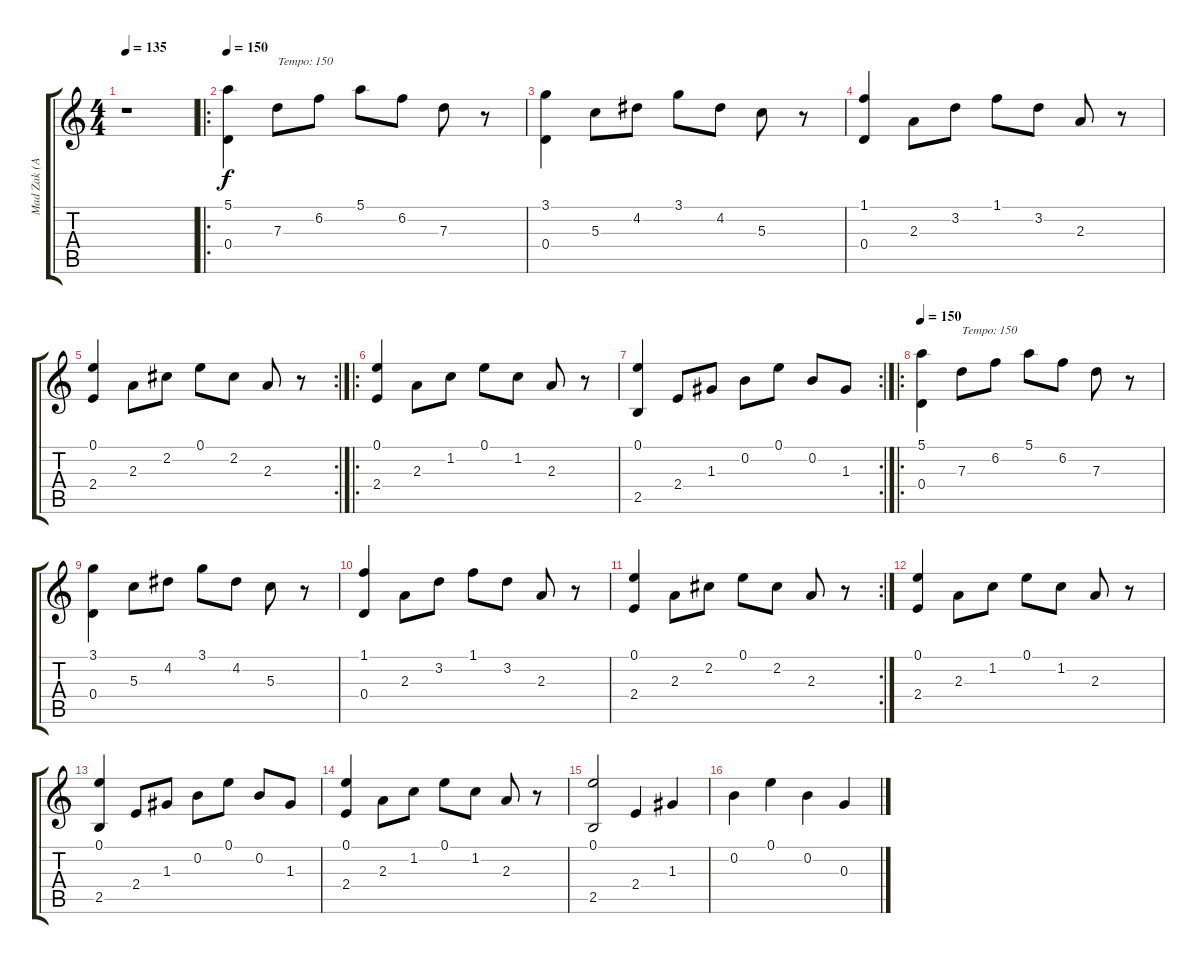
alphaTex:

\track ("Mad Zak (Acoustic Guitar)" "Mad Zak (A") {instrument acousticguitarsteel}
\staff {score tabs}
\tuning (E4 B3 G3 D3 A2 E2) {hide}
\ts (4 4)
\tempo 135
\clef g2
\ks c
r.1{dy f instrument acousticguitarsteel} |
\ro
\tempo 150
(5.1 0.4).4 7.3.8{txt "Tempo: 150"} 6.2.8 5.1.8 6.2.8 7.3.8 r.8 |
(3.1 0.4).4 5.3.8 4.2.8 3.1.8 4.2.8 5.3.8 r.8 |
(1.1 0.4).4 2.3.8 3.2.8 1.1.8 3.2.8 2.3.8 r.8 |
\rc 2
(0.1 2.4).4 2.3.8 2.2.8 0.1.8 2.2.8 2.3.8 r.8 |
\ro
(0.1 2.4).4 2.3.8 1.2.8 0.1.8 1.2.8 2.3.8 r.8 |
\rc 2
(0.1 2.5).4 2.4.8 1.3.8 0.2.8 0.1.8 0.2.8 1.3.8 |
\ro
\tempo 150
(5.1 0.4).4 7.3.8{txt "Tempo: 150"} 6.2.8 5.1.8 6.2.8 7.3.8 r.8 |
(3.1 0.4).4 5.3.8 4.2.8 3.1.8 4.2.8 5.3.8 r.8 |
(1.1 0.4).4 2.3.8 3.2.8 1.1.8 3.2.8 2.3.8 r.8 |
\rc 2
(0.1 2.4).4 2.3.8 2.2.8 0.1.8 2.2.8 2.3.8 r.8 |
(0.1 2.4).4 2.3.8 1.2.8 0.1.8 1.2.8 2.3.8 r.8 |
(0.1 2.5).4 2.4.8 1.3.8 0.2.8 0.1.8 0.2.8 1.3.8 |
(0.1 2.4).4 2.3.8 1.2.8 0.1.8 1.2.8 2.3.8 r.8 |
(0.1 2.5).2 2.4.4 1.3.4 |
0.2.4 0.1.4 0.2.4 0.3.4
